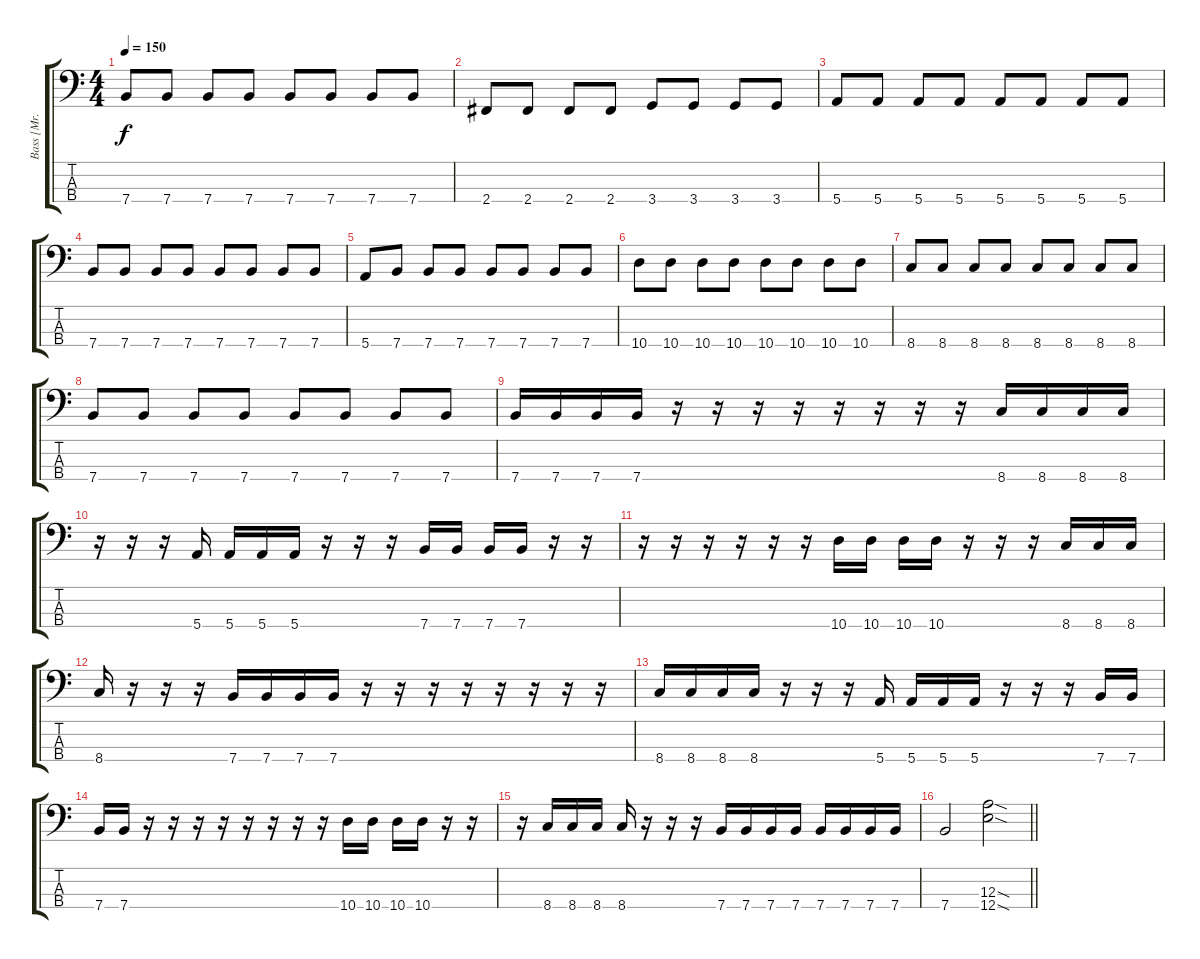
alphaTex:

\track ("Bass [Mr. Courageous]" "Bass [Mr. ") {instrument electricbassfinger}
\staff {score tabs}
\tuning (G2 D2 A1 E1) {hide}
\ts (4 4)
\tempo 150
\clef f4
\ks c
7.4.8{dy f} 7.4.8 7.4.8 7.4.8 7.4.8 7.4.8 7.4.8 7.4.8 |
2.4.8 2.4.8 2.4.8 2.4.8 3.4.8 3.4.8 3.4.8 3.4.8 |
5.4.8 5.4.8 5.4.8 5.4.8 5.4.8 5.4.8 5.4.8 5.4.8 |
7.4.8 7.4.8 7.4.8 7.4.8 7.4.8 7.4.8 7.4.8 7.4.8 |
5.4.8 7.4.8 7.4.8 7.4.8 7.4.8 7.4.8 7.4.8 7.4.8 |
10.4.8 10.4.8 10.4.8 10.4.8 10.4.8 10.4.8 10.4.8 10.4.8 |
8.4.8 8.4.8 8.4.8 8.4.8 8.4.8 8.4.8 8.4.8 8.4.8 |
7.4.8 7.4.8 7.4.8 7.4.8 7.4.8 7.4.8 7.4.8 7.4.8 |
7.4.16 7.4.16 7.4.16 7.4.16 r.16 r.16 r.16 r.16 r.16 r.16 r.16 r.16 8.4.16 8.4.16 8.4.16 8.4.16 |
r.16 r.16 r.16 5.4.16 5.4.16 5.4.16 5.4.16 r.16 r.16 r.16 7.4.16 7.4.16 7.4.16 7.4.16 r.16 r.16 |
r.16 r.16 r.16 r.16 r.16 r.16 10.4.16 10.4.16 10.4.16 10.4.16 r.16 r.16 r.16 8.4.16 8.4.16 8.4.16 |
8.4.16 r.16 r.16 r.16 7.4.16 7.4.16 7.4.16 7.4.16 r.16 r.16 r.16 r.16 r.16 r.16 r.16 r.16 |
8.4.16 8.4.16 8.4.16 8.4.16 r.16 r.16 r.16 5.4.16 5.4.16 5.4.16 5.4.16 r.16 r.16 r.16 7.4.16 7.4.16 |
7.4.16 7.4.16 r.16 r.16 r.16 r.16 r.16 r.16 r.16 r.16 10.4.16 10.4.16 10.4.16 10.4.16 r.16 r.16 |
r.16 8.4.16 8.4.16 8.4.16 8.4.16 r.16 r.16 r.16 7.4.16 7.4.16 7.4.16 7.4.16 7.4.16 7.4.16 7.4.16 7.4.16 |
\barLineRight lightlight
7.4.2 (12.3{sod} 12.4{sod}).2
